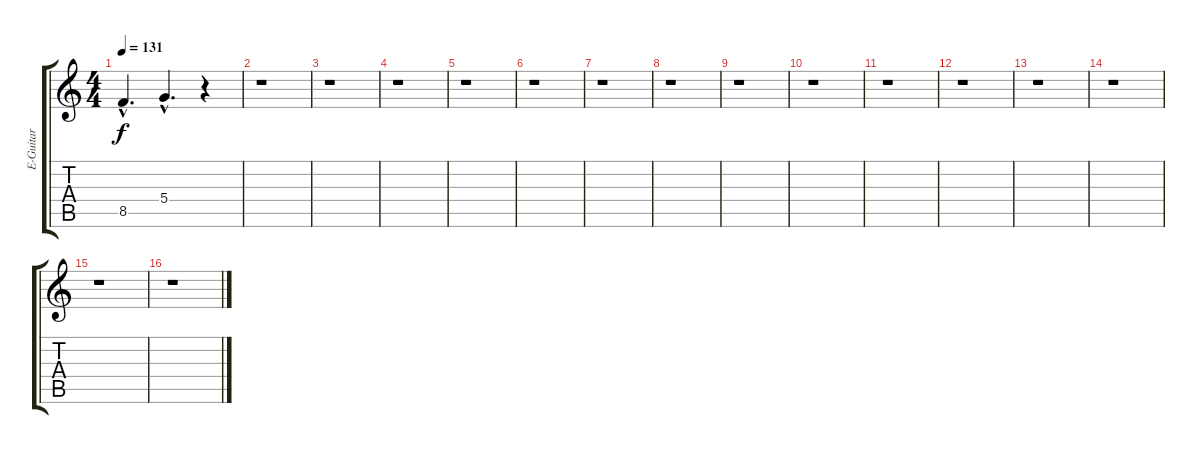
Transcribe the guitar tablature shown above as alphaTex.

\track ("E-Guitar" "E-Guitar") {instrument distortionguitar}
\staff {score tabs}
\tuning (E4 B3 G3 D3 A2 E2) {hide}
\ts (4 4)
\tempo 131
\clef g2
\ks c
8.5{hac}.4{d dy f} 5.4{hac}.4{d} r.4 |
r.1 |
r.1 |
r.1 |
r.1 |
r.1 |
r.1 |
r.1 |
r.1 |
r.1 |
r.1 |
r.1 |
r.1 |
r.1 |
r.1 |
r.1
